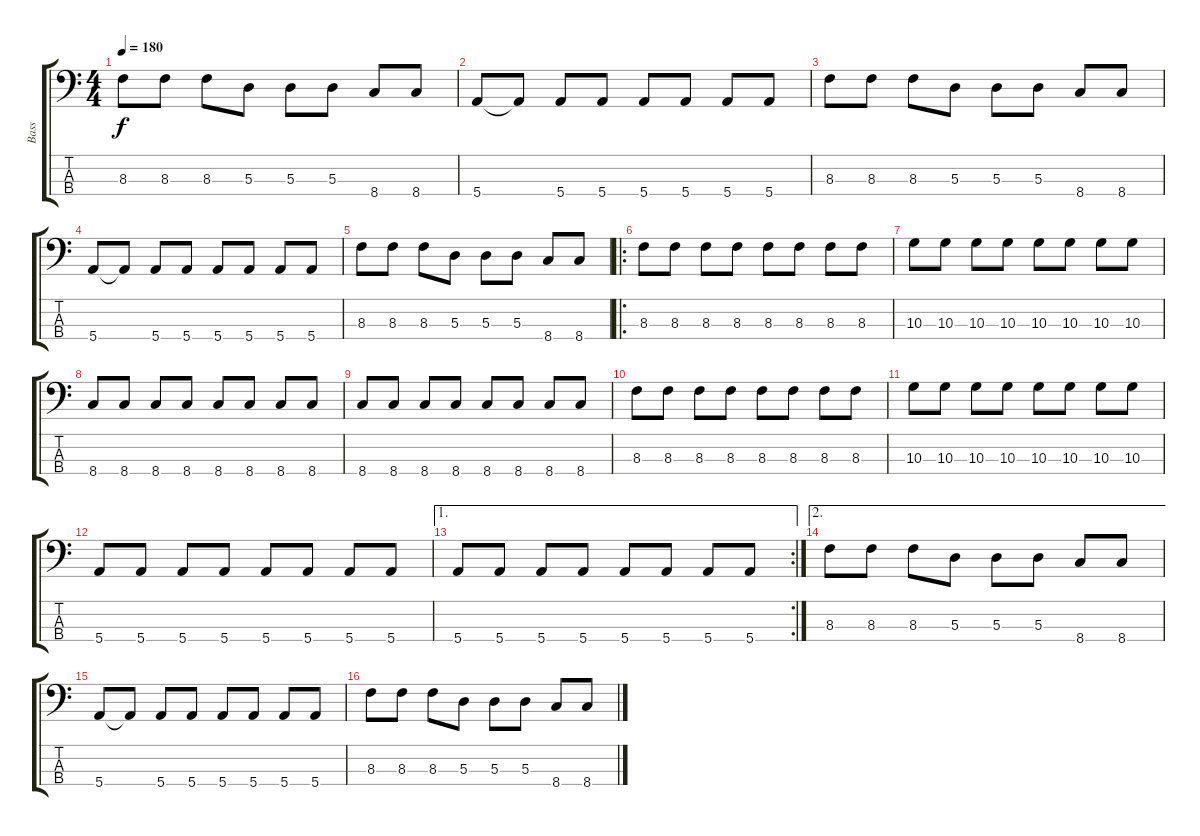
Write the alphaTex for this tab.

\track ("Bass" "Bass") {instrument electricbasspick}
\staff {score tabs}
\tuning (G2 D2 A1 E1) {hide}
\ts (4 4)
\tempo 180
\clef f4
\ks c
8.3.8{dy f} 8.3.8 8.3.8 5.3.8 5.3.8 5.3.8 8.4.8 8.4.8 |
5.4.8 5.4{t}.8 5.4.8 5.4.8 5.4.8 5.4.8 5.4.8 5.4.8 |
8.3.8 8.3.8 8.3.8 5.3.8 5.3.8 5.3.8 8.4.8 8.4.8 |
5.4.8 5.4{t}.8 5.4.8 5.4.8 5.4.8 5.4.8 5.4.8 5.4.8 |
8.3.8 8.3.8 8.3.8 5.3.8 5.3.8 5.3.8 8.4.8 8.4.8 |
\ro
8.3.8 8.3.8 8.3.8 8.3.8 8.3.8 8.3.8 8.3.8 8.3.8 |
10.3.8 10.3.8 10.3.8 10.3.8 10.3.8 10.3.8 10.3.8 10.3.8 |
8.4.8 8.4.8 8.4.8 8.4.8 8.4.8 8.4.8 8.4.8 8.4.8 |
8.4.8 8.4.8 8.4.8 8.4.8 8.4.8 8.4.8 8.4.8 8.4.8 |
8.3.8 8.3.8 8.3.8 8.3.8 8.3.8 8.3.8 8.3.8 8.3.8 |
10.3.8 10.3.8 10.3.8 10.3.8 10.3.8 10.3.8 10.3.8 10.3.8 |
5.4.8 5.4.8 5.4.8 5.4.8 5.4.8 5.4.8 5.4.8 5.4.8 |
\ae 1
\rc 2
5.4.8 5.4.8 5.4.8 5.4.8 5.4.8 5.4.8 5.4.8 5.4.8 |
\ae 2
8.3.8 8.3.8 8.3.8 5.3.8 5.3.8 5.3.8 8.4.8 8.4.8 |
5.4.8 5.4{t}.8 5.4.8 5.4.8 5.4.8 5.4.8 5.4.8 5.4.8 |
8.3.8 8.3.8 8.3.8 5.3.8 5.3.8 5.3.8 8.4.8 8.4.8
